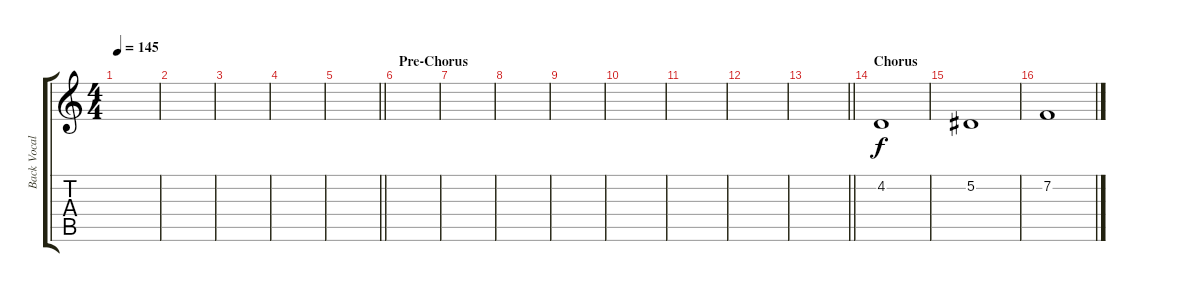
\track ("Back Vocals" "Back Vocal") {instrument tenorsax}
\staff {score tabs}
\tuning (Eb4 Bb3 Gb3 Db3 Ab2 Eb2) {hide}
\ts (4 4)
\tempo 145
\clef g2
\ks c
|
|
|
|
\barLineRight lightlight
|
\section ("" "Pre-Chorus")
|
|
|
|
|
|
|
\barLineRight lightlight
|
\section ("" "Chorus")
4.2.1 |
5.2.1 |
7.2.1
